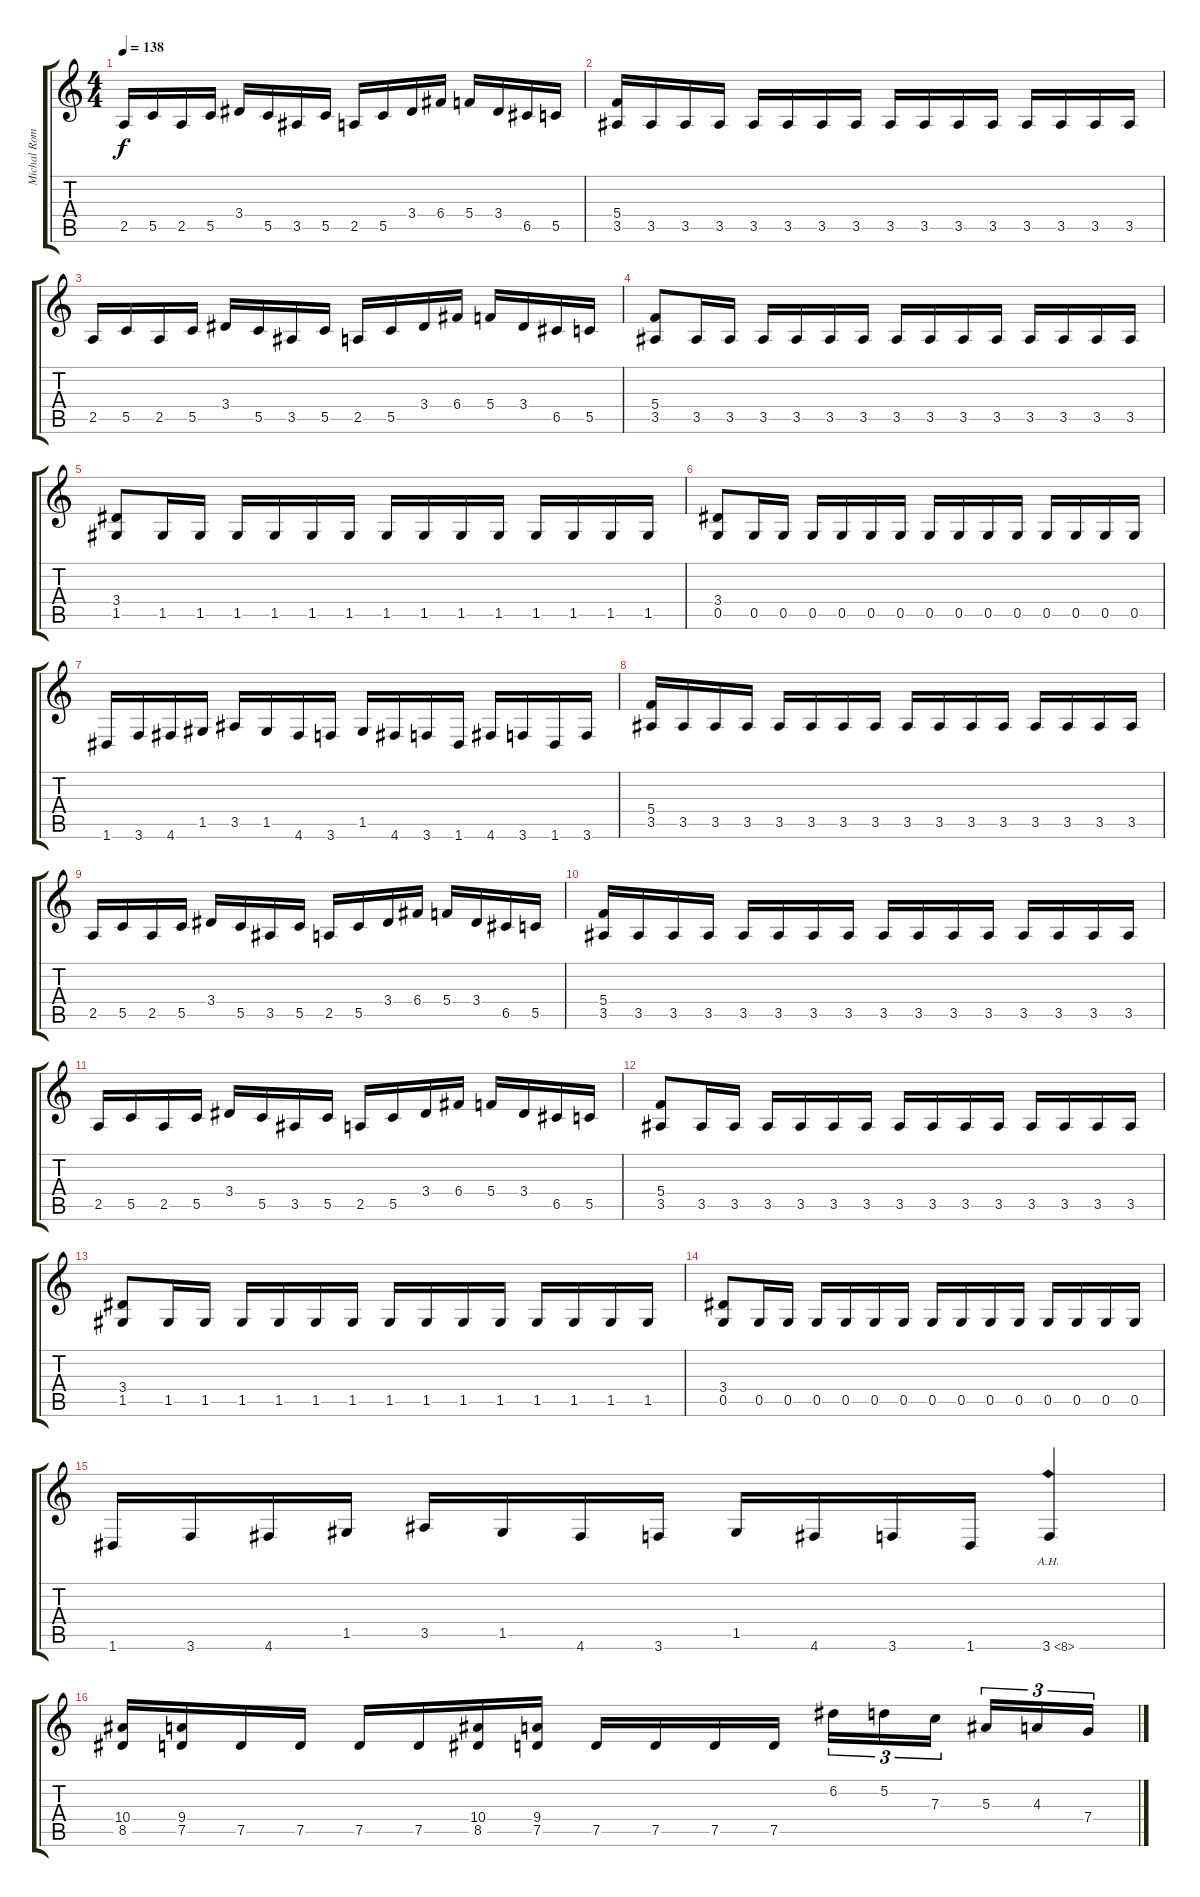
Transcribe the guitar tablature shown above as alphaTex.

\track ("Michal Romeo" "Michal Rom") {instrument distortionguitar}
\staff {score tabs}
\tuning (D4 A3 F3 C3 G2 D2) {hide}
\ts (4 4)
\tempo 138
\clef g2
\ks c
2.5.16{dy f} 5.5.16 2.5.16 5.5.16 3.4.16 5.5.16 3.5.16 5.5.16 2.5.16 5.5.16 3.4.16 6.4.16 5.4.16 3.4.16 6.5.16 5.5.16 |
(5.4 3.5).16 3.5.16 3.5.16 3.5.16 3.5.16 3.5.16 3.5.16 3.5.16 3.5.16 3.5.16 3.5.16 3.5.16 3.5.16 3.5.16 3.5.16 3.5.16 |
2.5.16 5.5.16 2.5.16 5.5.16 3.4.16 5.5.16 3.5.16 5.5.16 2.5.16 5.5.16 3.4.16 6.4.16 5.4.16 3.4.16 6.5.16 5.5.16 |
(5.4 3.5).8 3.5.16 3.5.16 3.5.16 3.5.16 3.5.16 3.5.16 3.5.16 3.5.16 3.5.16 3.5.16 3.5.16 3.5.16 3.5.16 3.5.16 |
(3.4 1.5).8 1.5.16 1.5.16 1.5.16 1.5.16 1.5.16 1.5.16 1.5.16 1.5.16 1.5.16 1.5.16 1.5.16 1.5.16 1.5.16 1.5.16 |
(3.4 0.5).8 0.5.16 0.5.16 0.5.16 0.5.16 0.5.16 0.5.16 0.5.16 0.5.16 0.5.16 0.5.16 0.5.16 0.5.16 0.5.16 0.5.16 |
1.6.16 3.6.16 4.6.16 1.5.16 3.5.16 1.5.16 4.6.16 3.6.16 1.5.16 4.6.16 3.6.16 1.6.16 4.6.16 3.6.16 1.6.16 3.6.16 |
(5.4 3.5).16 3.5.16 3.5.16 3.5.16 3.5.16 3.5.16 3.5.16 3.5.16 3.5.16 3.5.16 3.5.16 3.5.16 3.5.16 3.5.16 3.5.16 3.5.16 |
2.5.16 5.5.16 2.5.16 5.5.16 3.4.16 5.5.16 3.5.16 5.5.16 2.5.16 5.5.16 3.4.16 6.4.16 5.4.16 3.4.16 6.5.16 5.5.16 |
(5.4 3.5).16 3.5.16 3.5.16 3.5.16 3.5.16 3.5.16 3.5.16 3.5.16 3.5.16 3.5.16 3.5.16 3.5.16 3.5.16 3.5.16 3.5.16 3.5.16 |
2.5.16 5.5.16 2.5.16 5.5.16 3.4.16 5.5.16 3.5.16 5.5.16 2.5.16 5.5.16 3.4.16 6.4.16 5.4.16 3.4.16 6.5.16 5.5.16 |
(5.4 3.5).8 3.5.16 3.5.16 3.5.16 3.5.16 3.5.16 3.5.16 3.5.16 3.5.16 3.5.16 3.5.16 3.5.16 3.5.16 3.5.16 3.5.16 |
(3.4 1.5).8 1.5.16 1.5.16 1.5.16 1.5.16 1.5.16 1.5.16 1.5.16 1.5.16 1.5.16 1.5.16 1.5.16 1.5.16 1.5.16 1.5.16 |
(3.4 0.5).8 0.5.16 0.5.16 0.5.16 0.5.16 0.5.16 0.5.16 0.5.16 0.5.16 0.5.16 0.5.16 0.5.16 0.5.16 0.5.16 0.5.16 |
1.6.16 3.6.16 4.6.16 1.5.16 3.5.16 1.5.16 4.6.16 3.6.16 1.5.16 4.6.16 3.6.16 1.6.16 3.6{ah 5}.4 |
(10.4 8.5).16 (9.4 7.5).16 7.5.16 7.5.16 7.5.16 7.5.16 (10.4 8.5).16 (9.4 7.5).16 7.5.16 7.5.16 7.5.16 7.5.16 6.2.16{tu (3 2)} 5.2.16{tu (3 2)} 7.3.16{tu (3 2)} 5.3.16{tu (3 2)} 4.3.16{tu (3 2)} 7.4.16{tu (3 2)}
